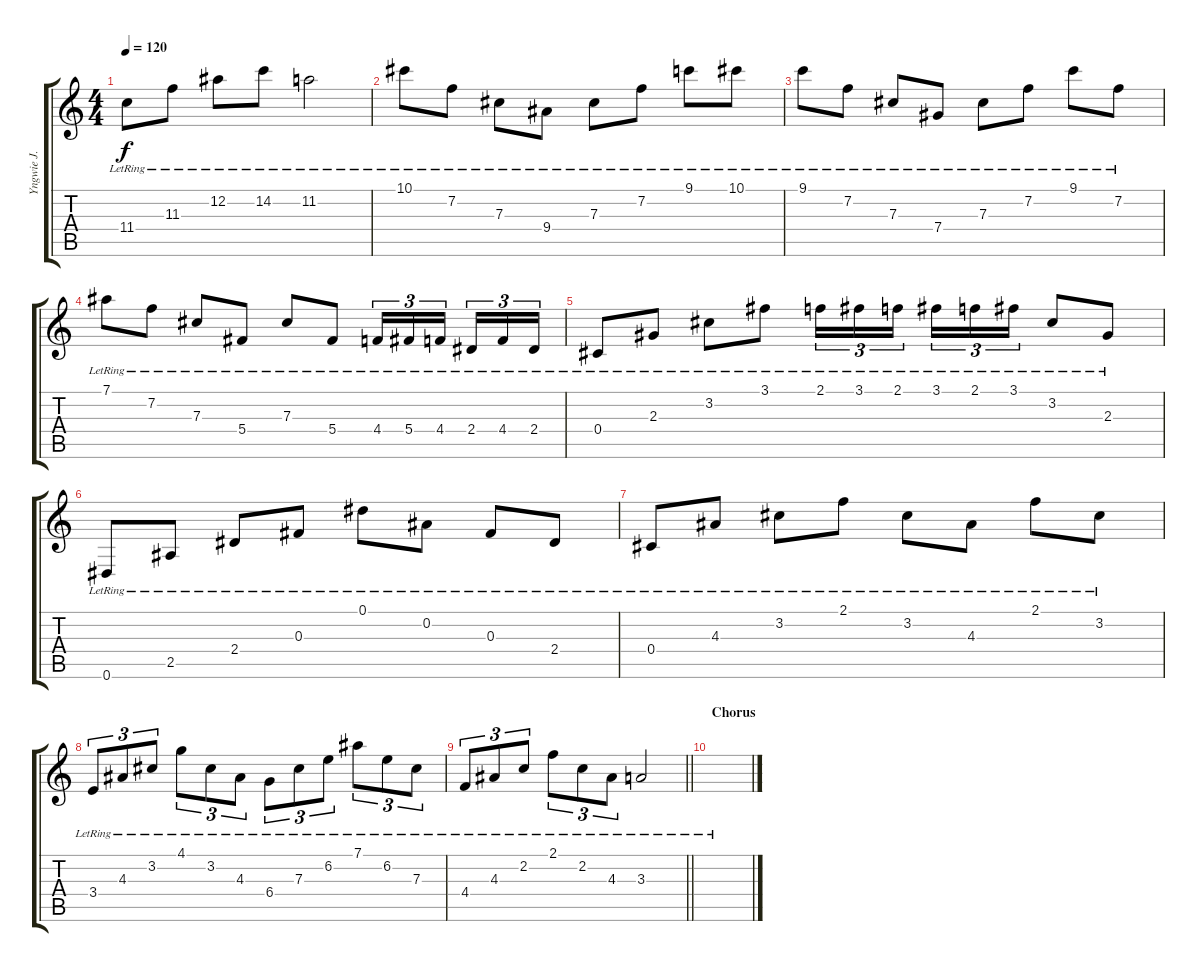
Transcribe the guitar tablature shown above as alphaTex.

\track ("Yngwie J. Malmsteen" "Yngwie J. ") {instrument acousticguitarsteel}
\staff {score tabs}
\tuning (Eb4 Bb3 Gb3 Db3 Ab2 Eb2) {hide}
\ts (4 4)
\tempo 120
\clef g2
\ks c
11.4{lr}.8{dy f} 11.3{lr}.8 12.2{lr}.8 14.2{lr}.8 11.2{lr}.2 |
10.1{lr}.8 7.2{lr}.8 7.3{lr}.8 9.4{lr}.8 7.3{lr}.8 7.2{lr}.8 9.1{lr}.8 10.1{lr}.8 |
9.1{lr}.8 7.2{lr}.8 7.3{lr}.8 7.4{lr}.8 7.3{lr}.8 7.2{lr}.8 9.1{lr}.8 7.2{lr}.8 |
7.1{lr}.8 7.2{lr}.8 7.3{lr}.8 5.4{lr}.8 7.3{lr}.8 5.4{lr}.8 4.4{lr}.16{tu (3 2)} 5.4{lr}.16{tu (3 2)} 4.4{lr}.16{tu (3 2) beam splitsecondary} 2.4{lr}.16{tu (3 2)} 4.4{lr}.16{tu (3 2)} 2.4{lr}.16{tu (3 2)} |
0.4{lr}.8 2.3{lr}.8 3.2{lr}.8 3.1{lr}.8 2.1{lr}.16{tu (3 2)} 3.1{lr}.16{tu (3 2)} 2.1{lr}.16{tu (3 2) beam splitsecondary} 3.1{lr}.16{tu (3 2)} 2.1{lr}.16{tu (3 2)} 3.1{lr}.16{tu (3 2)} 3.2{lr}.8 2.3{lr}.8 |
0.6{lr}.8 2.5{lr}.8 2.4{lr}.8 0.3{lr}.8 0.1{lr}.8 0.2{lr}.8 0.3{lr}.8 2.4{lr}.8 |
0.4{lr}.8 4.3{lr}.8 3.2{lr}.8 2.1{lr}.8 3.2{lr}.8 4.3{lr}.8 2.1{lr}.8 3.2{lr}.8 |
3.4{lr}.8{tu (3 2)} 4.3{lr}.8{tu (3 2)} 3.2{lr}.8{tu (3 2)} 4.1{lr}.8{tu (3 2)} 3.2{lr}.8{tu (3 2)} 4.3{lr}.8{tu (3 2)} 6.4{lr}.8{tu (3 2)} 7.3{lr}.8{tu (3 2)} 6.2{lr}.8{tu (3 2)} 7.1{lr}.8{tu (3 2)} 6.2{lr}.8{tu (3 2)} 7.3{lr}.8{tu (3 2)} |
\barLineRight lightlight
4.4{lr}.8{tu (3 2)} 4.3{lr}.8{tu (3 2)} 2.2{lr}.8{tu (3 2)} 2.1{lr}.8{tu (3 2)} 2.2{lr}.8{tu (3 2)} 4.3{lr}.8{tu (3 2)} 3.3{lr}.2 |
\section ("" "Chorus")
